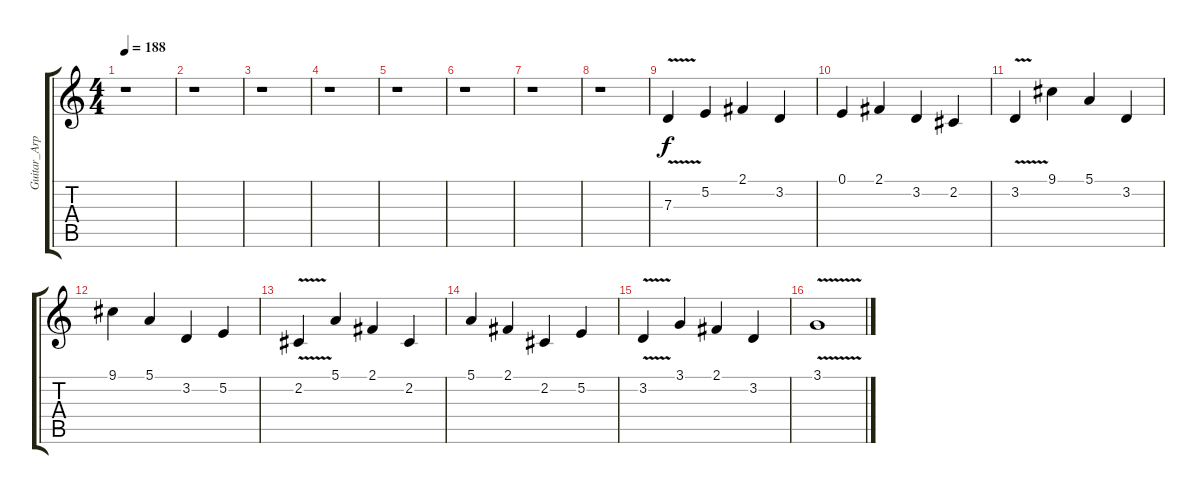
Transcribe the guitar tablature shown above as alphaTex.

\track ("Guitar_Arpeggio" "Guitar_Arp") {instrument altosax}
\staff {score tabs}
\tuning (E4 B3 G3 D3 A2 E2) {hide}
\ts (4 4)
\tempo 188
\clef g2
\ks c
r.1{dy f} |
r.1 |
r.1 |
r.1 |
r.1 |
r.1 |
r.1 |
r.1 |
7.3{v}.4 5.2.4 2.1.4 3.2.4 |
0.1.4 2.1.4 3.2.4 2.2.4 |
3.2{v}.4 9.1.4 5.1.4 3.2.4 |
9.1.4 5.1.4 3.2.4 5.2.4 |
2.2{v}.4 5.1.4 2.1.4 2.2.4 |
5.1.4 2.1.4 2.2.4 5.2.4 |
3.2{v}.4 3.1.4 2.1.4 3.2.4 |
3.1{v}.1
